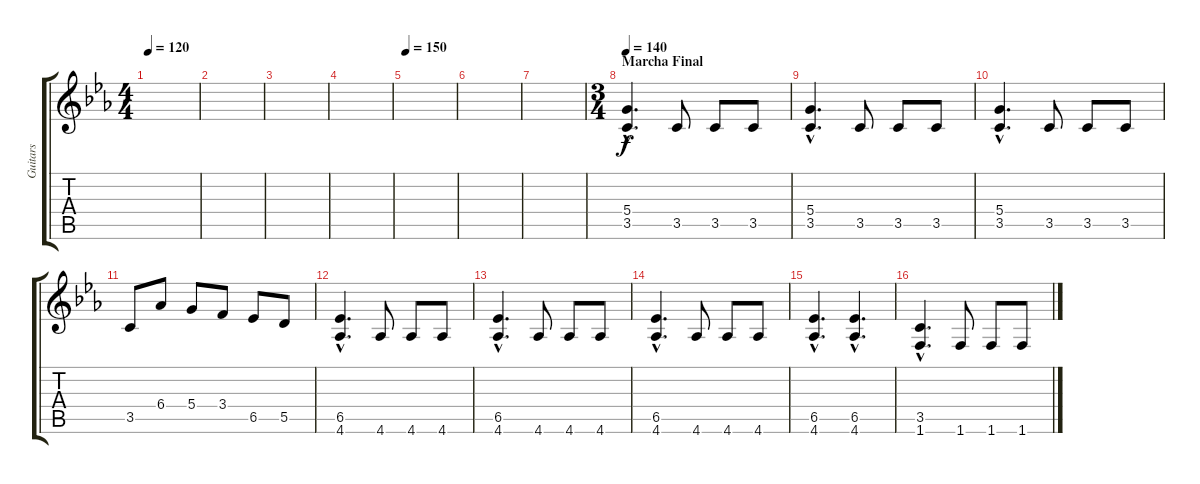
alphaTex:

\track ("Guitars" "Guitars") {instrument overdrivenguitar}
\staff {score tabs}
\tuning (E4 B3 G3 D3 A2 E2) {hide}
\ts (4 4)
\tempo 120
\clef g2
\ks cminor
|
|
|
|
\tempo 150
|
|
|
\ts (3 4)
\section ("" "Marcha Final")
\tempo 140
(5.4{hac} 3.5{hac}).4{d volume 10 balance 12 instrument overdrivenguitar} 3.5.8 3.5.8 3.5.8 |
(5.4{hac} 3.5{hac}).4{d} 3.5.8 3.5.8 3.5.8 |
(5.4{hac} 3.5{hac}).4{d} 3.5.8 3.5.8 3.5.8 |
3.5.8 6.4.8 5.4.8 3.4.8 6.5.8 5.5.8 |
(6.5{hac} 4.6{hac}).4{d} 4.6.8 4.6.8 4.6.8 |
(6.5{hac} 4.6{hac}).4{d} 4.6.8 4.6.8 4.6.8 |
(6.5{hac} 4.6{hac}).4{d} 4.6.8 4.6.8 4.6.8 |
(6.5{hac} 4.6{hac}).4{d} (6.5{hac} 4.6{hac}).4{d} |
(3.5{hac} 1.6{hac}).4{d} 1.6.8 1.6.8 1.6.8
